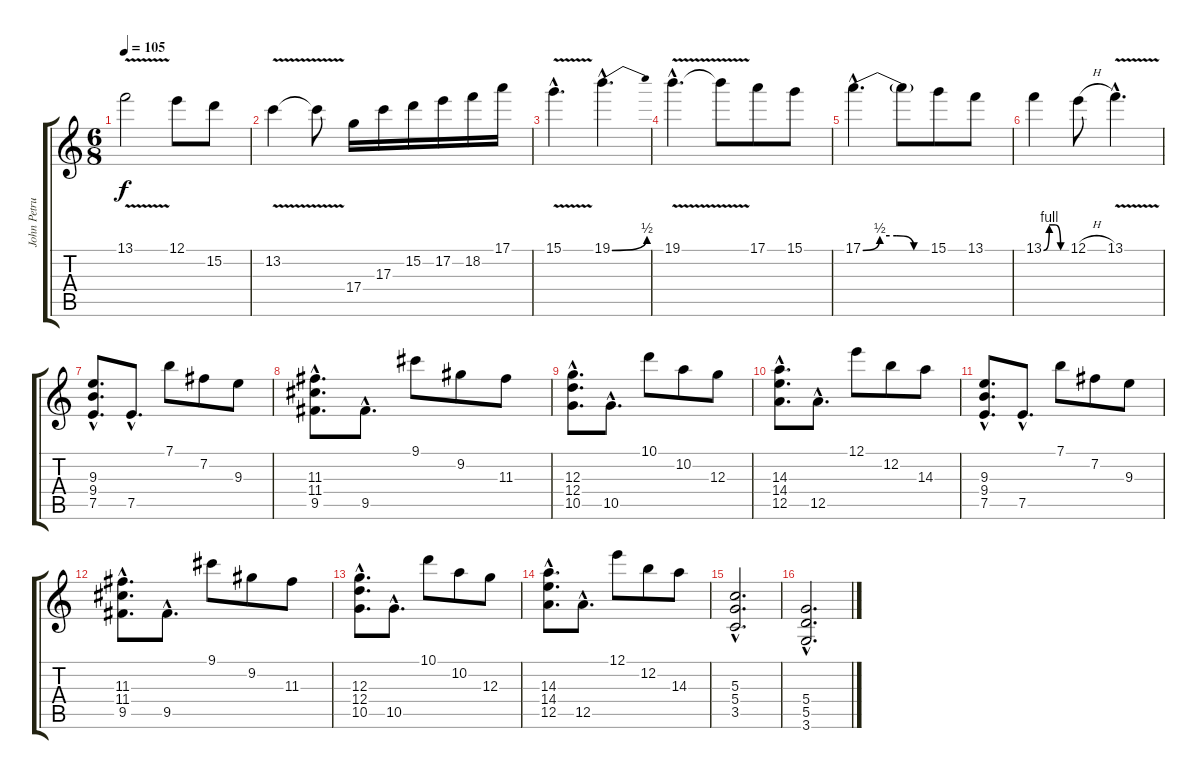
\track ("John Petrucci" "John Petru") {instrument distortionguitar}
\staff {score tabs}
\tuning (E4 B3 G3 D3 A2 E2) {hide}
\ts (6 8)
\tempo 105
\clef g2
\ks c
13.1{v}.2{dy f} 12.1.8 15.2.8 |
13.2{v}.4 13.2{t}.8 17.4.16 17.3.16 15.2.16 17.2.16 18.2.16 17.1.16 |
15.1{v hac}.4{d} 19.1{be (bend 0 0 60 2) hac}.4{d} |
19.1{v hac}.4{d} 19.1{t}.8 17.1.8 15.1.8 |
17.1{be (custom 0 0 15 2 30 2 45 0 60 0) hac}.4{d} 17.1{t}.8 15.1.8 13.1.8 |
13.1{be (custom 0 0 15 4 30 4 45 0 60 0)}.4 12.1{h}.8 13.1{v hac}.4{d} |
(9.3{hac} 9.4{hac} 7.5{hac}).8{d volume 12} 7.5{hac}.8{d} 7.1.8 7.2.8 9.3.8 |
(11.3{hac} 11.4{hac} 9.5{hac}).8{d} 9.5{hac}.8{d} 9.1.8 9.2.8 11.3.8 |
(12.3{hac} 12.4{hac} 10.5{hac}).8{d} 10.5{hac}.8{d} 10.1.8 10.2.8 12.3.8 |
(14.3{hac} 14.4{hac} 12.5{hac}).8{d} 12.5{hac}.8{d} 12.1.8 12.2.8 14.3.8 |
(9.3{hac} 9.4{hac} 7.5{hac}).8{d} 7.5{hac}.8{d} 7.1.8 7.2.8 9.3.8 |
(11.3{hac} 11.4{hac} 9.5{hac}).8{d} 9.5{hac}.8{d} 9.1.8 9.2.8 11.3.8 |
(12.3{hac} 12.4{hac} 10.5{hac}).8{d} 10.5{hac}.8{d} 10.1.8 10.2.8 12.3.8 |
(14.3{hac} 14.4{hac} 12.5{hac}).8{d} 12.5{hac}.8{d} 12.1.8 12.2.8 14.3.8 |
(5.3{hac} 5.4{hac} 3.5{hac}).2{d} |
(5.4{hac} 5.5{hac} 3.6{hac}).2{d}
